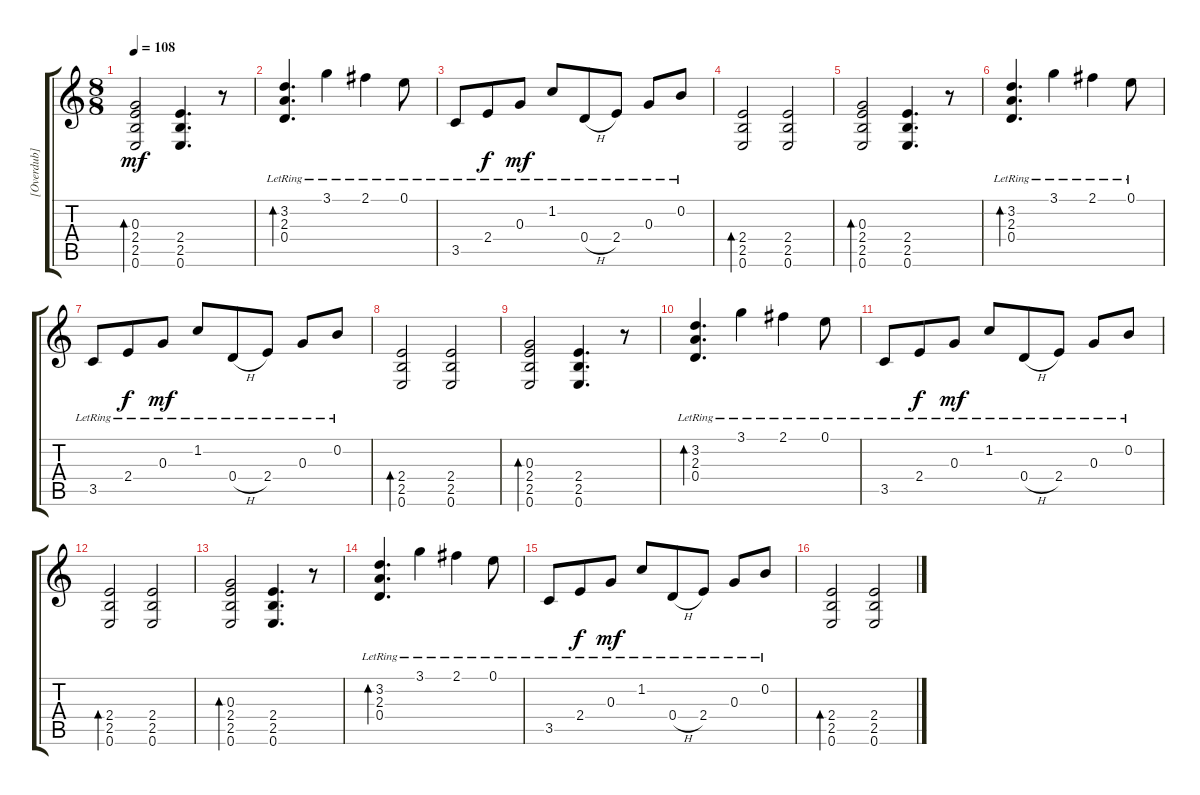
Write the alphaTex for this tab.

\track ("[Overdub]" "[Overdub]") {instrument distortionguitar}
\staff {score tabs}
\tuning (E4 B3 G3 D3 A2 E2) {hide}
\ts (8 8)
\tempo 108
\clef g2
\ks c
(0.3 2.4 2.5 0.6).2{bd 60 dy mf} (2.4 2.5 0.6).4{d} r.8 |
(3.2{lr} 2.3{lr} 0.4{lr}).4{d bd 60} 3.1{lr}.4 2.1{lr}.4 0.1{lr}.8 |
3.5{lr}.8 2.4{lr}.8{dy f} 0.3{lr}.8{dy mf} 1.2{lr}.8 0.4{h lr}.8 2.4{lr}.8 0.3{lr}.8 0.2{lr}.8 |
(2.4 2.5 0.6).2{bd 60} (2.4 2.5 0.6).2 |
(0.3 2.4 2.5 0.6).2{bd 60} (2.4 2.5 0.6).4{d} r.8 |
(3.2{lr} 2.3{lr} 0.4{lr}).4{d bd 60} 3.1{lr}.4 2.1{lr}.4 0.1{lr}.8 |
3.5{lr}.8 2.4{lr}.8{dy f} 0.3{lr}.8{dy mf} 1.2{lr}.8 0.4{h lr}.8 2.4{lr}.8 0.3{lr}.8 0.2{lr}.8 |
(2.4 2.5 0.6).2{bd 60} (2.4 2.5 0.6).2 |
(0.3 2.4 2.5 0.6).2{bd 60} (2.4 2.5 0.6).4{d} r.8 |
(3.2{lr} 2.3{lr} 0.4{lr}).4{d bd 60} 3.1{lr}.4 2.1{lr}.4 0.1{lr}.8 |
3.5{lr}.8 2.4{lr}.8{dy f} 0.3{lr}.8{dy mf} 1.2{lr}.8 0.4{h lr}.8 2.4{lr}.8 0.3{lr}.8 0.2{lr}.8 |
(2.4 2.5 0.6).2{bd 60} (2.4 2.5 0.6).2 |
(0.3 2.4 2.5 0.6).2{bd 60} (2.4 2.5 0.6).4{d} r.8 |
(3.2{lr} 2.3{lr} 0.4{lr}).4{d bd 60} 3.1{lr}.4 2.1{lr}.4 0.1{lr}.8 |
3.5{lr}.8 2.4{lr}.8{dy f} 0.3{lr}.8{dy mf} 1.2{lr}.8 0.4{h lr}.8 2.4{lr}.8 0.3{lr}.8 0.2{lr}.8 |
(2.4 2.5 0.6).2{bd 60} (2.4 2.5 0.6).2
